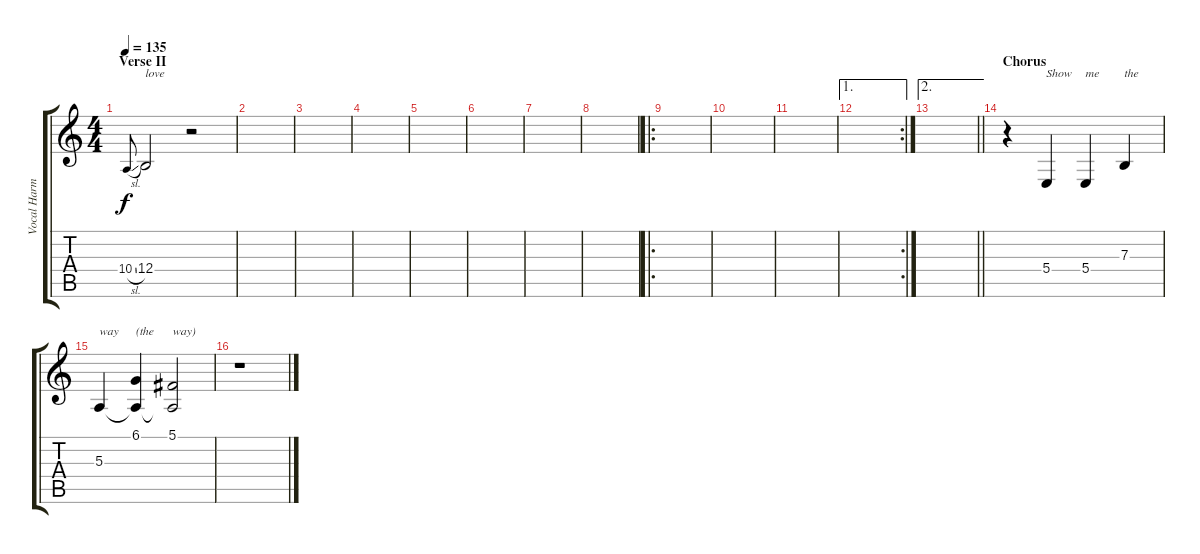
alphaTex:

\track ("Vocal Harmony" "Vocal Harm") {instrument lead2sawtooth}
\staff {score tabs}
\tuning (Db4 Ab3 E3 B2 Gb2 B1) {hide}
\ts (4 4)
\section ("" "Verse II")
\tempo 135
\clef g2
\ks c
10.4{sl}.8{gr onbeat dy f} 12.4.2{txt "love"} r.2 |
|
|
|
|
|
|
|
\ro
|
|
|
\ae 1
\rc 2
|
\ae 2
\barLineRight lightlight
|
\section ("" "Chorus")
r.4 5.4.4{txt "Show"} 5.4.4{txt "me"} 7.3.4{txt "the"} |
5.3.4{txt "way"} (6.1 5.3{t}).4{txt "(the"} (5.1 5.3{t}).2{txt "way)"} |
r.1
